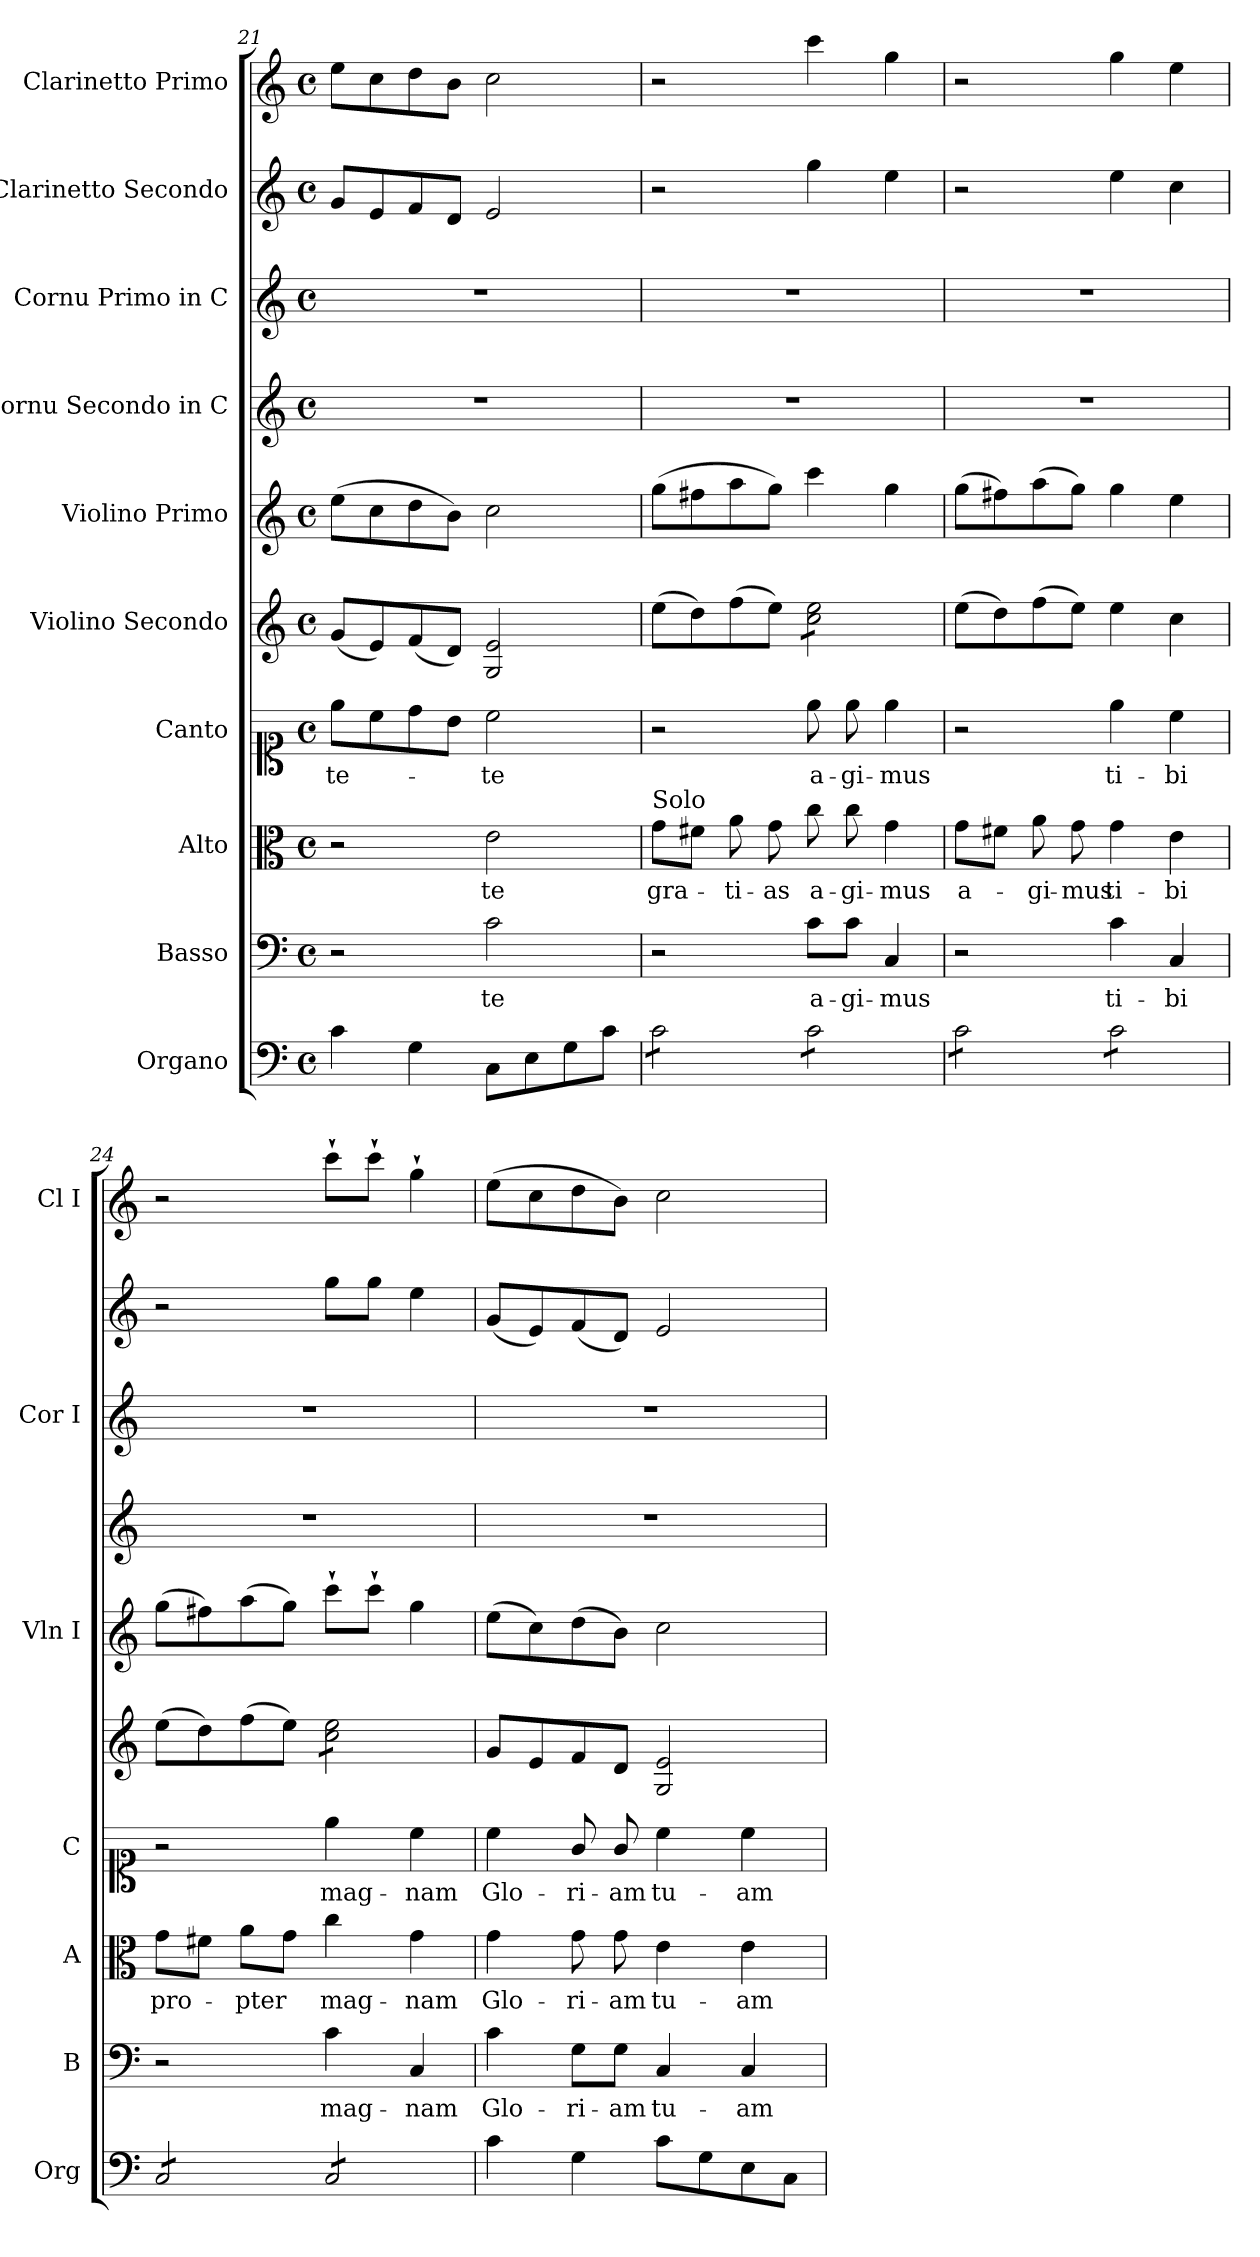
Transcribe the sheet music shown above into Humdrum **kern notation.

**kern	**kern	**text	**kern	**text	**kern	**text	**kern	**kern	**kern	**kern	**kern	**kern
*part10	*part9	*part9	*part8	*part8	*part7	*part7	*part6	*part5	*part4	*part3	*part2	*part1
*staff10	*staff9	*staff9	*staff8	*staff8	*staff7	*staff7	*staff6	*staff5	*staff4	*staff3	*staff2	*staff1
*I"Organo	*I"Basso	*	*I"Alto	*	*I"Canto	*	*I"Violino Secondo	*I"Violino Primo	*I"Cornu Secondo in C	*I"Cornu Primo in C	*I"Clarinetto Secondo	*I"Clarinetto Primo
*I'Org	*I'B	*	*I'A	*	*I'C	*	*	*I'Vln I	*	*I'Cor I	*	*I'Cl I
*clefF4	*clefF4	*	*clefC3	*	*clefC1	*	*clefG2	*clefG2	*clefG2	*clefG2	*clefG2	*clefG2
*k[]	*k[]	*	*k[]	*	*k[]	*	*k[]	*k[]	*k[]	*k[]	*k[]	*k[]
*M4/4	*M4/4	*	*M4/4	*	*M4/4	*	*M4/4	*M4/4	*M4/4	*M4/4	*M4/4	*M4/4
*met(c)	*met(c)	*	*met(c)	*	*met(c)	*	*met(c)	*met(c)	*met(c)	*met(c)	*met(c)	*met(c)
=21	=21	=21	=21	=21	=21	=21	=21	=21	=21	=21	=21	=21
4c	2r	.	2r	.	8eeL	te-	(<8gL	(>8eeL	1r	1r	8gL	8eeL
.	.	.	.	.	8cc	.	8e)	8cc	.	.	8e	8cc
4G	.	.	.	.	8dd	.	(<8f	8dd	.	.	8f	8dd
.	.	.	.	.	8bJ	.	8dJ)	8bJ)	.	.	8dJ	8bJ
8CL	2c	te	2e	te	2cc	-te	2G 2e	2cc	.	.	2e	2cc
8E	.	.	.	.	.	.	.	.	.	.	.	.
8G	.	.	.	.	.	.	.	.	.	.	.	.
8cJ	.	.	.	.	.	.	.	.	.	.	.	.
=22	=22	=22	=22	=22	=22	=22	=22	=22	=22	=22	=22	=22
!	!	!	!LO:TX:a:t=Solo	!	!	!	!	!	!	!	!	!
*tremolo	*	*	*	*	*	*	*	*	*	*	*	*
8cL	2r	.	8gL	gra-	2r	.	(>8eeL	(>8ggL	1r	1r	2r	2r
8c	.	.	8f#XJ	.	.	.	8dd)	8ff#X	.	.	.	.
8c	.	.	8a	-ti-	.	.	(>8ff	8aa	.	.	.	.
8cJ	.	.	8g	-as	.	.	8eeJ)	8ggJ)	.	.	.	.
*	*	*	*	*	*	*	*tremolo	*	*	*	*	*
8cL	8c\L	a-	8cc	a-	8ee	a-	8cc 8eeL	4ccc	.	.	4gg	4ccc
8c	8c\J	-gi-	8cc	-gi-	8ee	-gi-	8cc 8ee	.	.	.	.	.
8c	4C	-mus	4g	-mus	4ee	-mus	8cc 8ee	4gg	.	.	4ee	4gg
8cJ	.	.	.	.	.	.	8cc 8eeJ	.	.	.	.	.
*	*	*	*	*	*	*	*Xtremolo	*	*	*	*	*
=23	=23	=23	=23	=23	=23	=23	=23	=23	=23	=23	=23	=23
8cL	2r	.	8gL	a-	2r	.	(>8eeL	(>8ggL	1r	1r	2r	2r
8c	.	.	8f#XJ	.	.	.	8dd)	8ff#X)	.	.	.	.
8c	.	.	8a	-gi-	.	.	(>8ff	(>8aa	.	.	.	.
8cJ	.	.	8g	-mus	.	.	8eeJ)	8ggJ)	.	.	.	.
8cL	4c	ti-	4g	ti-	4ee	ti-	4ee	4gg	.	.	4ee	4gg
8c	.	.	.	.	.	.	.	.	.	.	.	.
8c	4C	-bi	4e	-bi	4cc	-bi	4cc	4ee	.	.	4cc	4ee
8cJ	.	.	.	.	.	.	.	.	.	.	.	.
=24	=24	=24	=24	=24	=24	=24	=24	=24	=24	=24	=24	=24
8CL	2r	.	8gL	pro-	2r	.	(>8eeL	(>8ggL	1r	1r	2r	2r
8C	.	.	8f#XJ	.	.	.	8dd)	8ff#X)	.	.	.	.
8C	.	.	8aL	-pter	.	.	(>8ff	(>8aa	.	.	.	.
8CJ	.	.	8gJ	.	.	.	8eeJ)	8ggJ)	.	.	.	.
*	*	*	*	*	*	*	*tremolo	*	*	*	*	*
8CL	4c	mag-	4cc	mag-	4ee	mag-	8cc 8eeL	8ccc`L	.	.	8ggL	8ccc`L
8C	.	.	.	.	.	.	8cc 8ee	8ccc`J	.	.	8ggJ	8ccc`J
8C	4C	-nam	4g	-nam	4cc	-nam	8cc 8ee	4gg	.	.	4ee	4gg`
8CJ	.	.	.	.	.	.	8cc 8eeJ	.	.	.	.	.
*	*	*	*	*	*	*	*Xtremolo	*	*	*	*	*
*Xtremolo	*	*	*	*	*	*	*	*	*	*	*	*
=25	=25	=25	=25	=25	=25	=25	=25	=25	=25	=25	=25	=25
4c	4c	Glo-	4g	Glo-	4cc	Glo-	8gL	(>8eeL	1r	1r	(<8gL	(>8eeL
.	.	.	.	.	.	.	8e	8cc)	.	.	8e)	8cc
4G	8G\L	-ri-	8g	-ri-	8g/	-ri-	8f	(>8dd	.	.	(<8f	8dd
.	8G\J	-am	8g	-am	8g/	-am	8dJ	8bJ)	.	.	8dJ)	8bJ)
8cL	4C	tu-	4e	tu-	4cc	tu-	2G 2e	2cc	.	.	2e	2cc
8G	.	.	.	.	.	.	.	.	.	.	.	.
8E	4C	-am	4e	-am	4cc	-am	.	.	.	.	.	.
8CJ	.	.	.	.	.	.	.	.	.	.	.	.
=	=	=	=	=	=	=	=	=	=	=	=	=
*-	*-	*-	*-	*-	*-	*-	*-	*-	*-	*-	*-	*-
